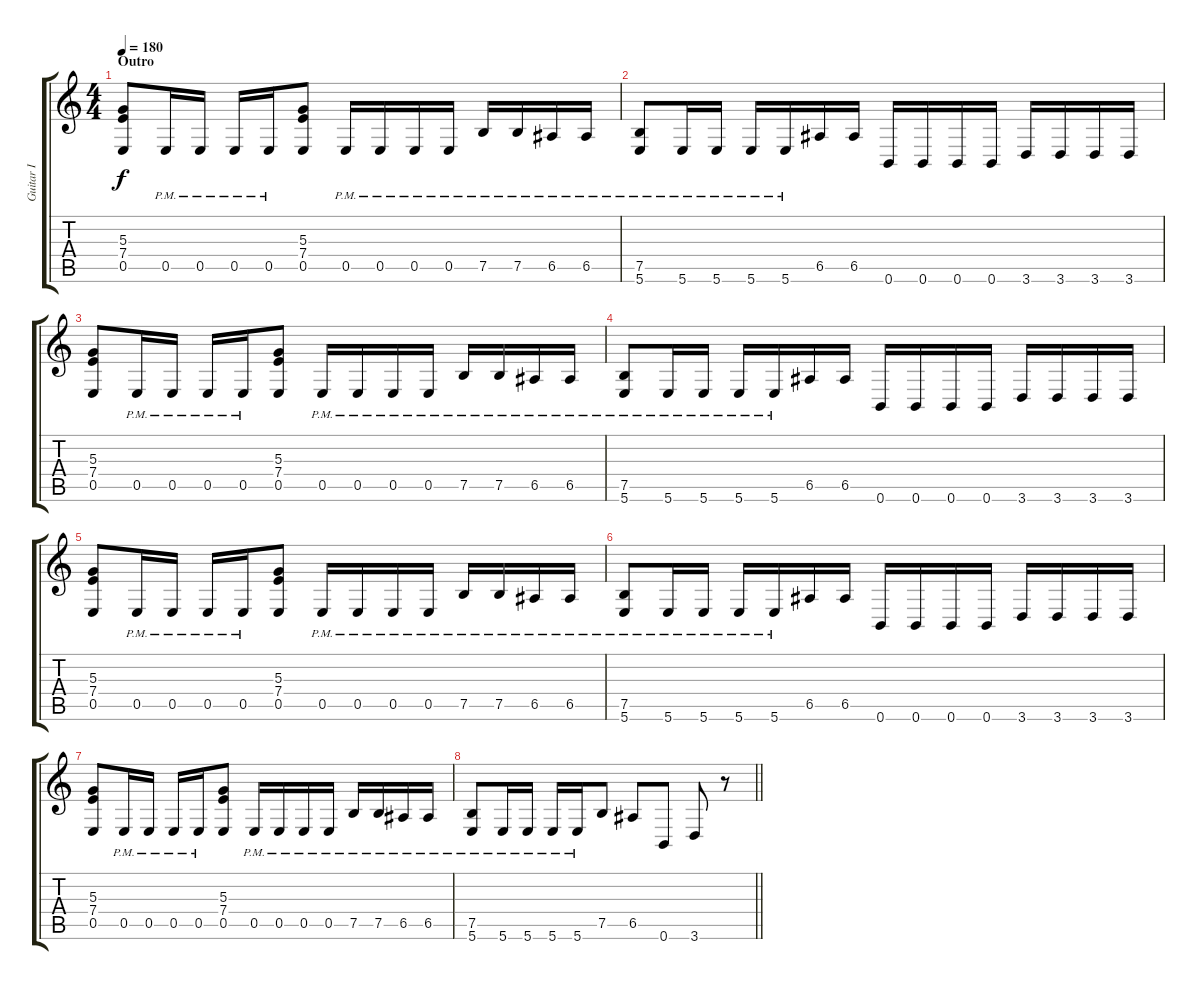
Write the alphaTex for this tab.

\track ("Guitar I" "Guitar I") {instrument distortionguitar}
\staff {score tabs}
\tuning (B3 Gb3 D3 A2 E2 B1) {hide}
\ts (4 4)
\section ("" "Outro")
\tempo 180
\clef g2
\ks c
(5.3 7.4 0.5).8{dy f} 0.5{pm}.16 0.5{pm}.16 0.5{pm}.16 0.5{pm}.16 (5.3 7.4 0.5).8 0.5{pm}.16 0.5{pm}.16 0.5{pm}.16 0.5{pm}.16 7.5{pm}.16 7.5{pm}.16 6.5{pm}.16 6.5{pm}.16 |
(7.5{pm} 5.6{pm}).8 5.6{pm}.16 5.6{pm}.16 5.6{pm}.16 5.6{pm}.16 6.5.16 6.5.16 0.6.16 0.6.16 0.6.16 0.6.16 3.6.16 3.6.16 3.6.16 3.6.16 |
(5.3 7.4 0.5).8 0.5{pm}.16 0.5{pm}.16 0.5{pm}.16 0.5{pm}.16 (5.3 7.4 0.5).8 0.5{pm}.16 0.5{pm}.16 0.5{pm}.16 0.5{pm}.16 7.5{pm}.16 7.5{pm}.16 6.5{pm}.16 6.5{pm}.16 |
(7.5{pm} 5.6{pm}).8 5.6{pm}.16 5.6{pm}.16 5.6{pm}.16 5.6{pm}.16 6.5.16 6.5.16 0.6.16 0.6.16 0.6.16 0.6.16 3.6.16 3.6.16 3.6.16 3.6.16 |
(5.3 7.4 0.5).8 0.5{pm}.16 0.5{pm}.16 0.5{pm}.16 0.5{pm}.16 (5.3 7.4 0.5).8 0.5{pm}.16 0.5{pm}.16 0.5{pm}.16 0.5{pm}.16 7.5{pm}.16 7.5{pm}.16 6.5{pm}.16 6.5{pm}.16 |
(7.5{pm} 5.6{pm}).8 5.6{pm}.16 5.6{pm}.16 5.6{pm}.16 5.6{pm}.16 6.5.16 6.5.16 0.6.16 0.6.16 0.6.16 0.6.16 3.6.16 3.6.16 3.6.16 3.6.16 |
(5.3 7.4 0.5).8 0.5{pm}.16 0.5{pm}.16 0.5{pm}.16 0.5{pm}.16 (5.3 7.4 0.5).8 0.5{pm}.16 0.5{pm}.16 0.5{pm}.16 0.5{pm}.16 7.5{pm}.16 7.5{pm}.16 6.5{pm}.16 6.5{pm}.16 |
\barLineRight lightlight
(7.5{pm} 5.6{pm}).8 5.6{pm}.16 5.6{pm}.16 5.6{pm}.16 5.6{pm}.16 7.5.8 6.5.8 0.6.8 3.6.8 r.8
